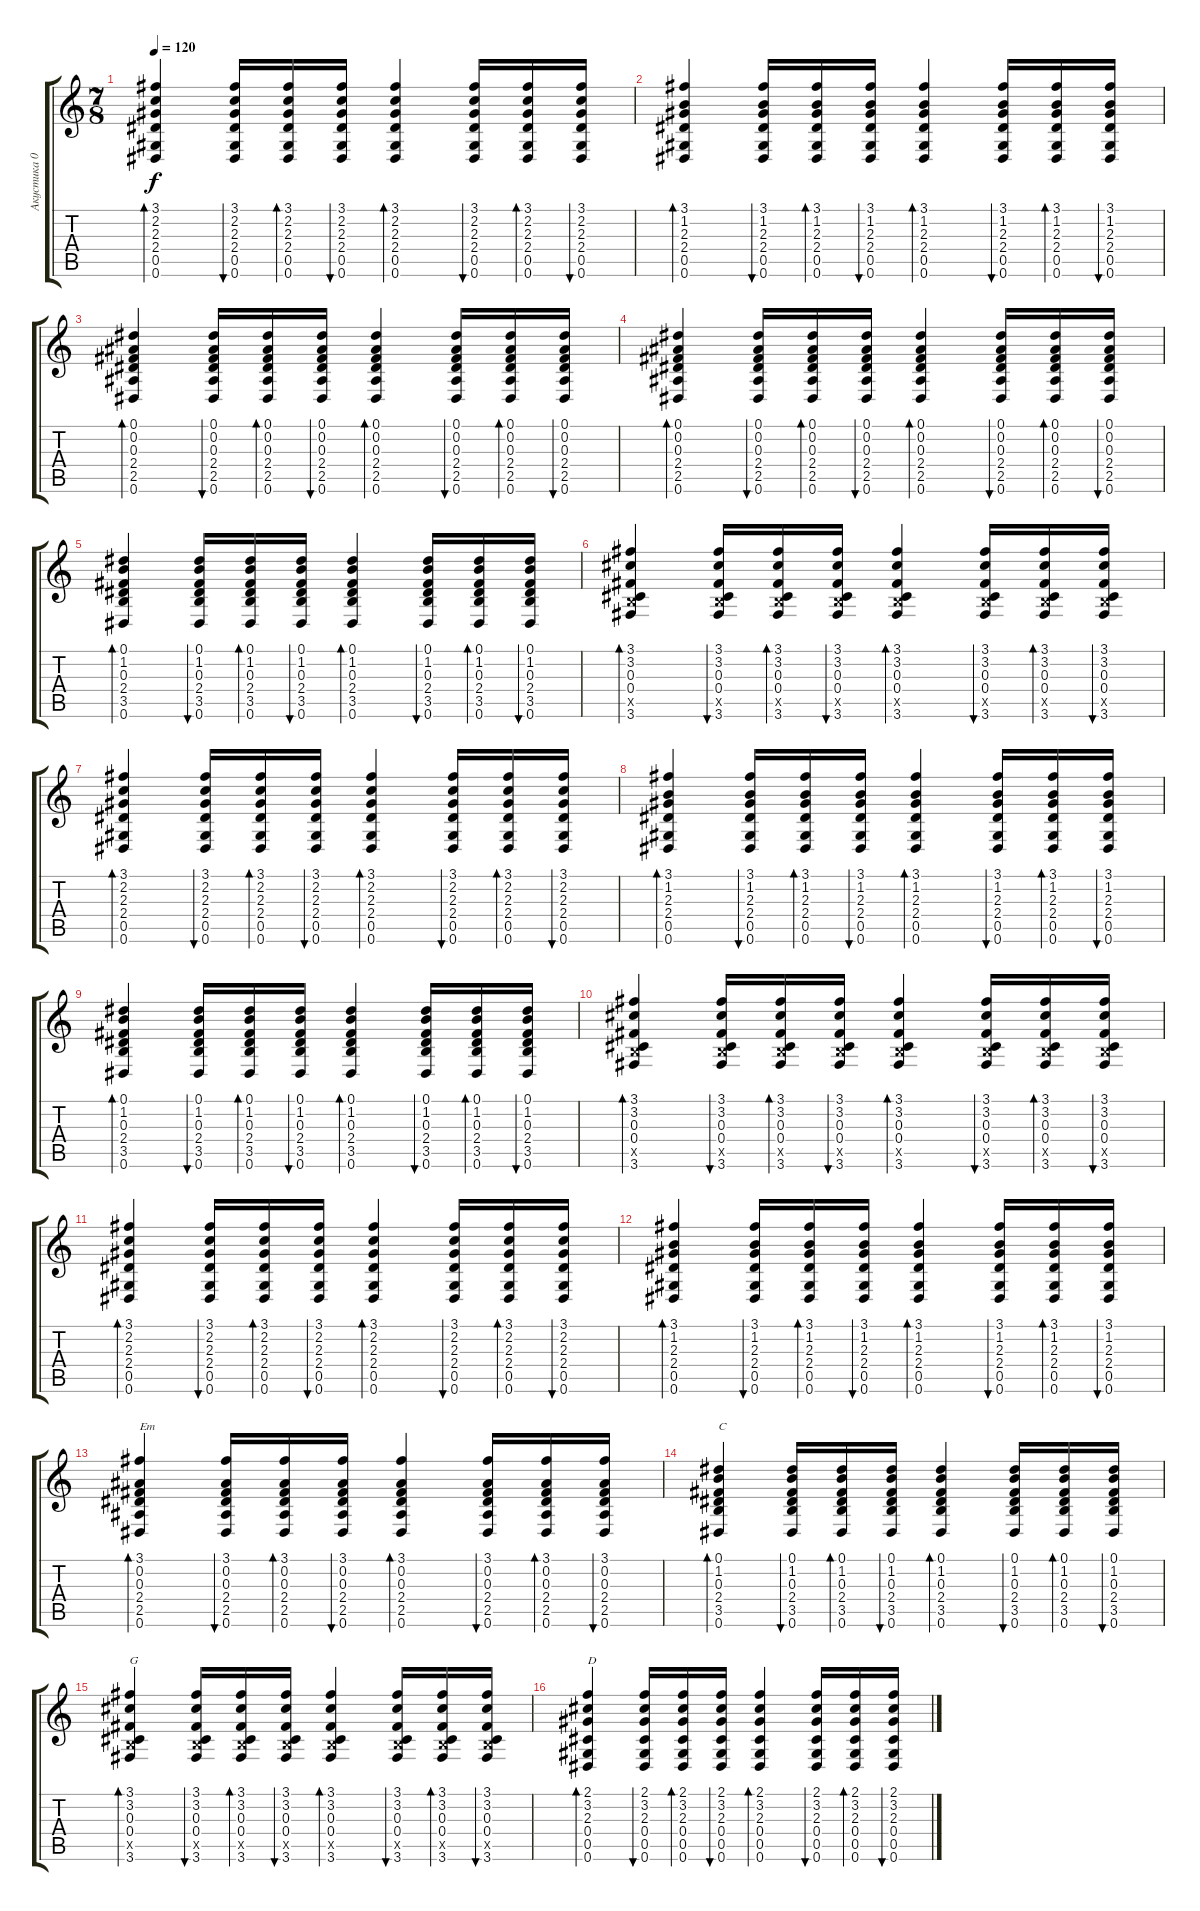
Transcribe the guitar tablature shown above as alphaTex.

\track ("Акустика 01" "Акустика 0") {instrument acousticguitarsteel}
\staff {score tabs}
\tuning (Eb4 Bb3 Gb3 Db3 Ab2 Eb2) {hide}
\ts (7 8)
\tempo 120
\clef g2
\ks c
(3.1 2.2 2.3 2.4 0.5 0.6).4{bd 30 dy f} (3.1 2.2 2.3 2.4 0.5 0.6).16{bu 30} (3.1 2.2 2.3 2.4 0.5 0.6).16{bd 30} (3.1 2.2 2.3 2.4 0.5 0.6).16{bu 30} (3.1 2.2 2.3 2.4 0.5 0.6).4{bd 30} (3.1 2.2 2.3 2.4 0.5 0.6).16{bu 30} (3.1 2.2 2.3 2.4 0.5 0.6).16{bd 30} (3.1 2.2 2.3 2.4 0.5 0.6).16{bu 30} |
(3.1 1.2 2.3 2.4 0.5 0.6).4{bd 30} (3.1 1.2 2.3 2.4 0.5 0.6).16{bu 30} (3.1 1.2 2.3 2.4 0.5 0.6).16{bd 30} (3.1 1.2 2.3 2.4 0.5 0.6).16{bu 30} (3.1 1.2 2.3 2.4 0.5 0.6).4{bd 30} (3.1 1.2 2.3 2.4 0.5 0.6).16{bu 30} (3.1 1.2 2.3 2.4 0.5 0.6).16{bd 30} (3.1 1.2 2.3 2.4 0.5 0.6).16{bu 30} |
(0.1 0.2 0.3 2.4 2.5 0.6).4{bd 30} (0.1 0.2 0.3 2.4 2.5 0.6).16{bu 30} (0.1 0.2 0.3 2.4 2.5 0.6).16{bd 30} (0.1 0.2 0.3 2.4 2.5 0.6).16{bu 30} (0.1 0.2 0.3 2.4 2.5 0.6).4{bd 30} (0.1 0.2 0.3 2.4 2.5 0.6).16{bu 30} (0.1 0.2 0.3 2.4 2.5 0.6).16{bd 30} (0.1 0.2 0.3 2.4 2.5 0.6).16{bu 30} |
(0.1 0.2 0.3 2.4 2.5 0.6).4{bd 30} (0.1 0.2 0.3 2.4 2.5 0.6).16{bu 30} (0.1 0.2 0.3 2.4 2.5 0.6).16{bd 30} (0.1 0.2 0.3 2.4 2.5 0.6).16{bu 30} (0.1 0.2 0.3 2.4 2.5 0.6).4{bd 30} (0.1 0.2 0.3 2.4 2.5 0.6).16{bu 30} (0.1 0.2 0.3 2.4 2.5 0.6).16{bd 30} (0.1 0.2 0.3 2.4 2.5 0.6).16{bu 30} |
(0.1 1.2 0.3 2.4 3.5 0.6).4{bd 30} (0.1 1.2 0.3 2.4 3.5 0.6).16{bu 30} (0.1 1.2 0.3 2.4 3.5 0.6).16{bd 30} (0.1 1.2 0.3 2.4 3.5 0.6).16{bu 30} (0.1 1.2 0.3 2.4 3.5 0.6).4{bd 30} (0.1 1.2 0.3 2.4 3.5 0.6).16{bu 30} (0.1 1.2 0.3 2.4 3.5 0.6).16{bd 30} (0.1 1.2 0.3 2.4 3.5 0.6).16{bu 30} |
(3.1 3.2 0.3 0.4 3.5{x} 3.6).4{bd 30} (3.1 3.2 0.3 0.4 3.5{x} 3.6).16{bu 30} (3.1 3.2 0.3 0.4 3.5{x} 3.6).16{bd 30} (3.1 3.2 0.3 0.4 3.5{x} 3.6).16{bu 30} (3.1 3.2 0.3 0.4 3.5{x} 3.6).4{bd 30} (3.1 3.2 0.3 0.4 3.5{x} 3.6).16{bu 30} (3.1 3.2 0.3 0.4 3.5{x} 3.6).16{bd 30} (3.1 3.2 0.3 0.4 3.5{x} 3.6).16{bu 30} |
(3.1 2.2 2.3 2.4 0.5 0.6).4{bd 30} (3.1 2.2 2.3 2.4 0.5 0.6).16{bu 30} (3.1 2.2 2.3 2.4 0.5 0.6).16{bd 30} (3.1 2.2 2.3 2.4 0.5 0.6).16{bu 30} (3.1 2.2 2.3 2.4 0.5 0.6).4{bd 30} (3.1 2.2 2.3 2.4 0.5 0.6).16{bu 30} (3.1 2.2 2.3 2.4 0.5 0.6).16{bd 30} (3.1 2.2 2.3 2.4 0.5 0.6).16{bu 30} |
(3.1 1.2 2.3 2.4 0.5 0.6).4{bd 30} (3.1 1.2 2.3 2.4 0.5 0.6).16{bu 30} (3.1 1.2 2.3 2.4 0.5 0.6).16{bd 30} (3.1 1.2 2.3 2.4 0.5 0.6).16{bu 30} (3.1 1.2 2.3 2.4 0.5 0.6).4{bd 30} (3.1 1.2 2.3 2.4 0.5 0.6).16{bu 30} (3.1 1.2 2.3 2.4 0.5 0.6).16{bd 30} (3.1 1.2 2.3 2.4 0.5 0.6).16{bu 30} |
(0.1 1.2 0.3 2.4 3.5 0.6).4{bd 30} (0.1 1.2 0.3 2.4 3.5 0.6).16{bu 30} (0.1 1.2 0.3 2.4 3.5 0.6).16{bd 30} (0.1 1.2 0.3 2.4 3.5 0.6).16{bu 30} (0.1 1.2 0.3 2.4 3.5 0.6).4{bd 30} (0.1 1.2 0.3 2.4 3.5 0.6).16{bu 30} (0.1 1.2 0.3 2.4 3.5 0.6).16{bd 30} (0.1 1.2 0.3 2.4 3.5 0.6).16{bu 30} |
(3.1 3.2 0.3 0.4 3.5{x} 3.6).4{bd 30} (3.1 3.2 0.3 0.4 3.5{x} 3.6).16{bu 30} (3.1 3.2 0.3 0.4 3.5{x} 3.6).16{bd 30} (3.1 3.2 0.3 0.4 3.5{x} 3.6).16{bu 30} (3.1 3.2 0.3 0.4 3.5{x} 3.6).4{bd 30} (3.1 3.2 0.3 0.4 3.5{x} 3.6).16{bu 30} (3.1 3.2 0.3 0.4 3.5{x} 3.6).16{bd 30} (3.1 3.2 0.3 0.4 3.5{x} 3.6).16{bu 30} |
(3.1 2.2 2.3 2.4 0.5 0.6).4{bd 30} (3.1 2.2 2.3 2.4 0.5 0.6).16{bu 30} (3.1 2.2 2.3 2.4 0.5 0.6).16{bd 30} (3.1 2.2 2.3 2.4 0.5 0.6).16{bu 30} (3.1 2.2 2.3 2.4 0.5 0.6).4{bd 30} (3.1 2.2 2.3 2.4 0.5 0.6).16{bu 30} (3.1 2.2 2.3 2.4 0.5 0.6).16{bd 30} (3.1 2.2 2.3 2.4 0.5 0.6).16{bu 30} |
(3.1 1.2 2.3 2.4 0.5 0.6).4{bd 30} (3.1 1.2 2.3 2.4 0.5 0.6).16{bu 30} (3.1 1.2 2.3 2.4 0.5 0.6).16{bd 30} (3.1 1.2 2.3 2.4 0.5 0.6).16{bu 30} (3.1 1.2 2.3 2.4 0.5 0.6).4{bd 30} (3.1 1.2 2.3 2.4 0.5 0.6).16{bu 30} (3.1 1.2 2.3 2.4 0.5 0.6).16{bd 30} (3.1 1.2 2.3 2.4 0.5 0.6).16{bu 30} |
(3.1 0.2 0.3 2.4 2.5 0.6).4{bd 30 txt "Em"} (3.1 0.2 0.3 2.4 2.5 0.6).16{bu 30} (3.1 0.2 0.3 2.4 2.5 0.6).16{bd 30} (3.1 0.2 0.3 2.4 2.5 0.6).16{bu 30} (3.1 0.2 0.3 2.4 2.5 0.6).4{bd 30} (3.1 0.2 0.3 2.4 2.5 0.6).16{bu 30} (3.1 0.2 0.3 2.4 2.5 0.6).16{bd 30} (3.1 0.2 0.3 2.4 2.5 0.6).16{bu 30} |
(0.1 1.2 0.3 2.4 3.5 0.6).4{bd 30 txt "C"} (0.1 1.2 0.3 2.4 3.5 0.6).16{bu 30} (0.1 1.2 0.3 2.4 3.5 0.6).16{bd 30} (0.1 1.2 0.3 2.4 3.5 0.6).16{bu 30} (0.1 1.2 0.3 2.4 3.5 0.6).4{bd 30} (0.1 1.2 0.3 2.4 3.5 0.6).16{bu 30} (0.1 1.2 0.3 2.4 3.5 0.6).16{bd 30} (0.1 1.2 0.3 2.4 3.5 0.6).16{bu 30} |
(3.1 3.2 0.3 0.4 3.5{x} 3.6).4{bd 30 txt "G"} (3.1 3.2 0.3 0.4 3.5{x} 3.6).16{bu 30} (3.1 3.2 0.3 0.4 3.5{x} 3.6).16{bd 30} (3.1 3.2 0.3 0.4 3.5{x} 3.6).16{bu 30} (3.1 3.2 0.3 0.4 3.5{x} 3.6).4{bd 30} (3.1 3.2 0.3 0.4 3.5{x} 3.6).16{bu 30} (3.1 3.2 0.3 0.4 3.5{x} 3.6).16{bd 30} (3.1 3.2 0.3 0.4 3.5{x} 3.6).16{bu 30} |
(2.1 3.2 2.3 0.4 0.5 0.6).4{bd 30 txt "D"} (2.1 3.2 2.3 0.4 0.5 0.6).16{bu 30} (2.1 3.2 2.3 0.4 0.5 0.6).16{bd 30} (2.1 3.2 2.3 0.4 0.5 0.6).16{bu 30} (2.1 3.2 2.3 0.4 0.5 0.6).4{bd 30} (2.1 3.2 2.3 0.4 0.5 0.6).16{bu 30} (2.1 3.2 2.3 0.4 0.5 0.6).16{bd 30} (2.1 3.2 2.3 0.4 0.5 0.6).16{bu 30}
